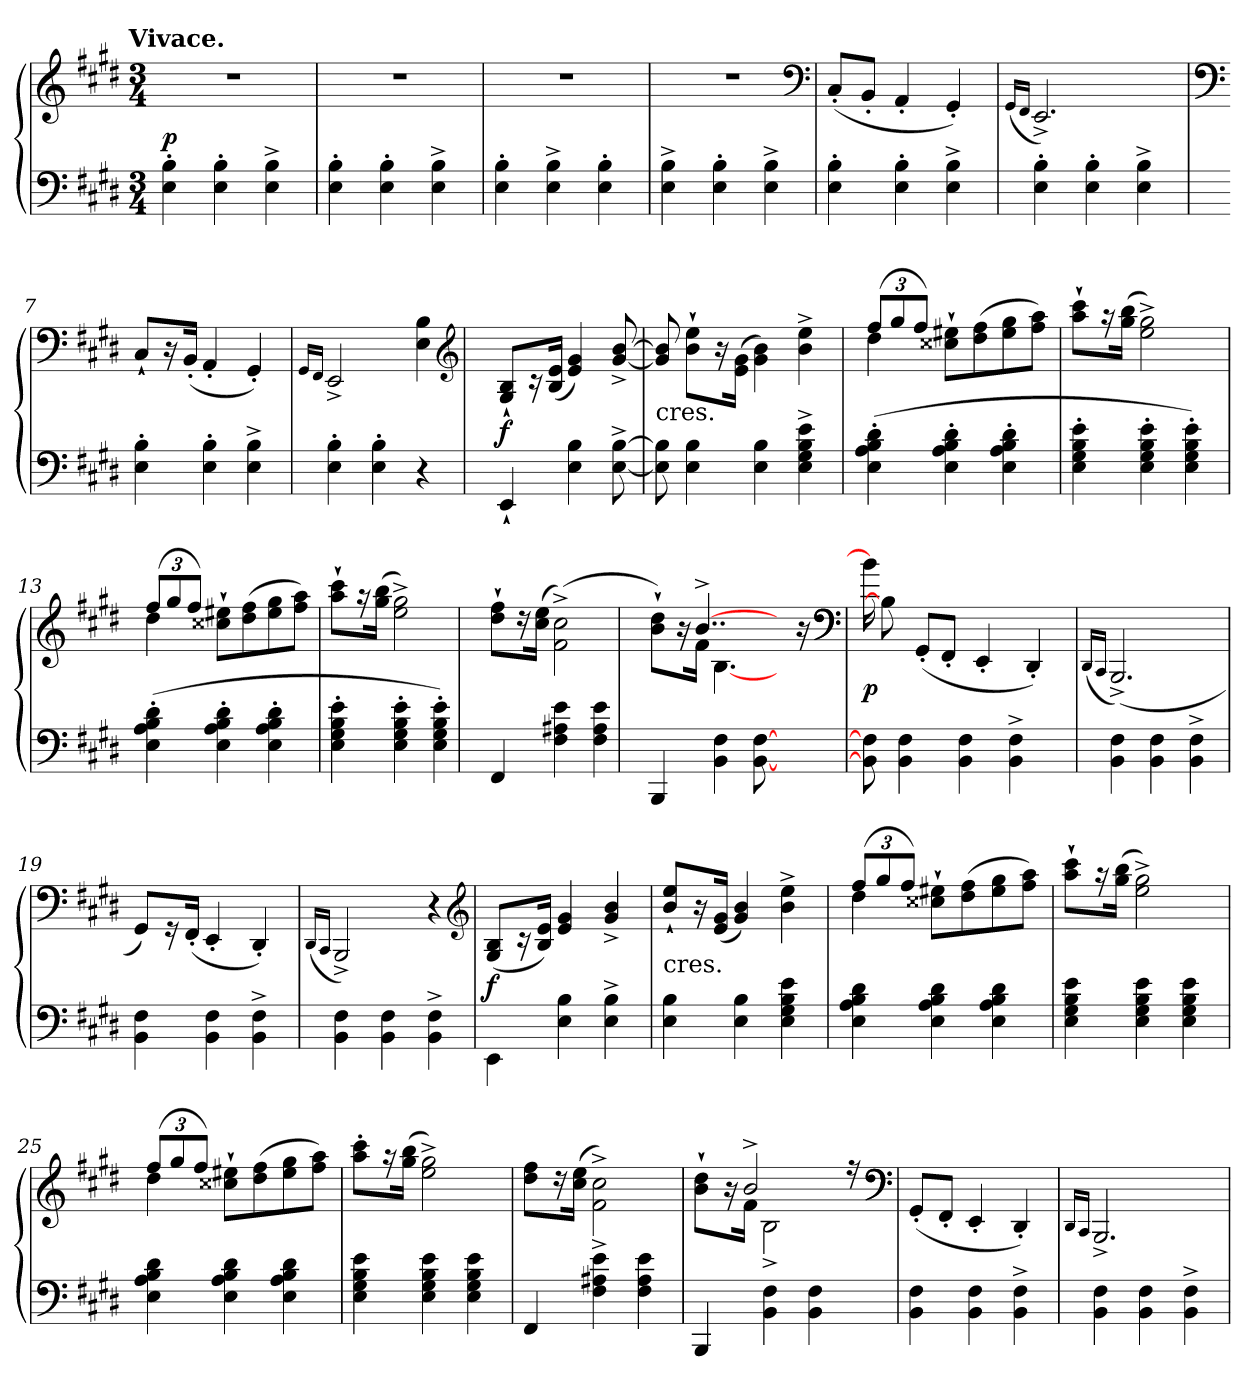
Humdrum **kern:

**kern	**kern	**dynam
*part1	*part1	*part1
*staff2	*staff1	*staff1/2
*clefF4	*clefG2	*
*k[f#c#g#d#]	*k[f#c#g#d#]	*
*E:	*E:	*
!!LO:TX:omd:t=Vivace.
*M3/4	*M3/4	*
*MM180	*MM180	*
=1	=1	=1
4B' 4E'	2.r	p
4B' 4E'	.	.
4B^ 4E^	.	.
=2	=2	=2
4B' 4E'	2.r	.
4B' 4E'	.	.
4B^ 4E^	.	.
=3	=3	=3
4B' 4E'	2.r	.
4B^ 4E^	.	.
4B' 4E'	.	.
=4	=4	=4
4B^ 4E^	2.r	.
4B' 4E'	.	.
4B^ 4E^	.	.
*	*clefF4	*
=5	=5	=5
4B' 4E'	(<8C#'L	.
.	8BB'J	.
4B' 4E'	4AA'	.
4B^ 4E^	4GG#')	.
=6	=6	=6
.	(<16qGG#/LL	.
.	16qFF#/JJ	.
4B' 4E'	2.EE^>)	.
4B' 4E'	.	.
4B^ 4E^	.	.
=7	=7	=7
*	*clefF4	*
4B' 4E'	8C#`L	.
.	16r	.
.	(<16BB'Jk	.
4B' 4E'	4AA'	.
4B^ 4E^	4GG#')	.
=8	=8	=8
.	16qGG#/LL	.
.	16qFF#/JJ	.
4B' 4E'	2EE^>	.
4B' 4E'	.	.
!LO:N:vis=4	!LO:N:vis=4	!
8r	8B 8E	.
*	*clefG2	*
=9	=9	=9
8ryy	8ryy	.
4EE`	8B` 8G#`L	f
.	16r	.
.	(<16e 16BJk	.
4B 4E	4g# 4e)	.
[8B^ [8E^	[8b^> [8g#^>	.
=10	=10	=10
!	!LO:TX:c:t=cres.	!
8B] 8E]	8b] 8g#]	.
4B 4E	8ee`\ 8b`\L	.
.	16r	.
.	(>16g#\ 16e\Jk	.
4B 4E	4b\ 4g#\)	.
4e^ 4B^ 4G#^ 4E^	4ee^ 4b^	.
=11	=11	=11
*	*Xbrackettup	*
*	*^	*
(>4d#' 4B' 4A' 4E'	(>12ff#L	4dd#	.
.	12gg#	.	.
.	12ff#J)	.	.
4d#' 4B' 4A' 4E'	2ryy	8ee#X`> 8cc##X`>L	.
.	.	(>8ff# 8dd#	.
4d#' 4B' 4A' 4E'	.	8gg# 8ee#	.
.	.	8aa 8ff#J)	.
*	*v	*v	*
=12	=12	=12
4e' 4B' 4G#' 4E'	8ccc#` 8aa`L	.
.	16r	.
.	(16bb 16gg#Jk	.
4e' 4B' 4G#' 4E'	2gg#^< 2ee^<)	.
4e' 4B' 4G#' 4E')	.	.
=13	=13	=13
*	*^	*
(>4d#' 4B' 4A' 4E'	(12ff#L	4dd#	.
.	12gg#	.	.
.	12ff#J)	.	.
4d#' 4B' 4A' 4E'	2ryy	8ee#X`> 8cc##X`>L	.
.	.	(>8ff# 8dd#	.
4d#' 4B' 4A' 4E'	.	8gg# 8ee#	.
.	.	8aa 8ff#J)	.
*	*v	*v	*
=14	=14	=14
4e' 4B' 4G#' 4E'	8ccc#` 8aa`L	.
.	16r	.
.	(16bb 16gg#Jk	.
!	!LO:N:vis=2	!
4e' 4B' 4G#' 4E'	4.gg#^< 4.ee^<)	.
!LO:N:vis=4	!	!
8e' 8B' 8G#' 8E')	.	.
=15	=15	=15
8ryy	8ryy	.
4FF#	8ff#` 8dd#`L	.
.	16r	.
.	(16ee 16cc#Jk	.
!	!LO:N:vis=2	!
4e 4A#X 4F#	(4.cc#^<\ 4.f#^<\)	.
!LO:N:vis=4	!	!
8e 8A# 8F#	.	.
=16	=16	=16
*	*^	*
8ryy	8ryy	8ryy	.
4BBB	8.ryy	8dd#` 8b`L)	.
.	.	16r	.
.	[4..b^	16f#Jk	.
4F# 4BB	.	[4.B	.
[8F# [8BB	.	.	.
16ryy	16ryy	8ryy	.
16ryy	16r	.	.
*	*v	*v	*
*	*clefF4	*
=17	=17	=17
8F#] 8BB]	16b]	p
.	8B]	.
4F# 4BB	.	.
.	(<8GG#'L	.
.	8FF#'J	.
4F# 4BB	.	.
.	4EE'	.
4F#^ 4BB^	.	.
.	4DD#')	.
16ryy	.	.
=18	=18	=18
.	(16qDD#/LL	.
.	16qCC#/JJ	.
4F# 4BB	(2.BBB^>)	.
4F# 4BB	.	.
4F#^ 4BB^	.	.
=19	=19	=19
4F# 4BB	8GG#L)	.
.	16r	.
.	(<16FF#'Jk	.
4F# 4BB	4EE'	.
4F#^ 4BB^	4DD#')	.
=20	=20	=20
.	(16qDD#/LL	.
.	16qCC#/JJ	.
4F# 4BB	2BBB^>)	.
4F# 4BB	.	.
4F#^ 4BB^	4r	.
*	*clefG2	*
=21	=21	=21
4EE\	(8B/ 8G#/L	f
.	16r	.
.	16e/ 16B/Jk)	.
4B 4E	4g# 4e	.
4B^ 4E^	4b^> 4g#^>	.
=22	=22	=22
!	!LO:TX:c:t=cres.	!
4B 4E	8ee` 8b`L	.
.	16r	.
.	(16g# 16eJk	.
4B 4E	4b 4g#)	.
4e 4B 4G# 4E	4ee^ 4b^	.
=23	=23	=23
*	*^	*
4d# 4B 4A 4E	(12ff#L	4dd#	.
.	12gg#	.	.
.	12ff#J)	.	.
4d# 4B 4A 4E	2ryy	8ee#X`> 8cc##X`>L	.
.	.	(>8ff# 8dd#	.
4d# 4B 4A 4E	.	8gg# 8ee#	.
.	.	8aa 8ff#J)	.
*	*v	*v	*
=24	=24	=24
4e 4B 4G# 4E	8ccc#` 8aa`L	.
.	16r	.
.	(16bb 16gg#Jk	.
4e 4B 4G# 4E	2gg#^< 2ee^<)	.
4e 4B 4G# 4E	.	.
=25	=25	=25
*	*^	*
4d# 4B 4A 4E	(>12ff#L	4dd#	.
.	12gg#	.	.
.	12ff#J)	.	.
4d# 4B 4A 4E	2ryy	8ee#X`> 8cc##X`>L	.
.	.	(>8ff# 8dd#	.
4d# 4B 4A 4E	.	8gg# 8ee#	.
.	.	8aa 8ff#J)	.
*	*v	*v	*
=26	=26	=26
4e 4B 4G# 4E	8ccc#' 8aa'L	.
.	16r	.
.	(16bb 16gg#Jk	.
4e 4B 4G# 4E	2gg#^< 2ee^<)	.
4e 4B 4G# 4E	.	.
=27	=27	=27
4FF#	8ff# 8dd#L	.
.	16r	.
.	(>16ee 16cc#Jk	.
4e^ 4A#X^ 4F#^	2cc#^\ 2f#^\)	.
4e 4A# 4F#	.	.
=28	=28	=28
*	*^	*
4BBB	8.ryy	8dd#` 8b`L	.
.	.	16r	.
.	2b^	16f#Jk	.
4F# 4BB	.	2B^	.
4F# 4BB	.	.	.
.	16r	.	.
*	*v	*v	*
*	*clefF4	*
=29	=29	=29
4F# 4BB	(<8GG#'L	.
.	8FF#'J	.
4F# 4BB	4EE'	.
4F#^ 4BB^	4DD#')	.
=30	=30	=30
.	16qDD#/LL	.
.	16qCC#/JJ	.
4F# 4BB	2.BBB^>	.
4F# 4BB	.	.
4F#^ 4BB^	.	.
=	=	=
*-	*-	*-
